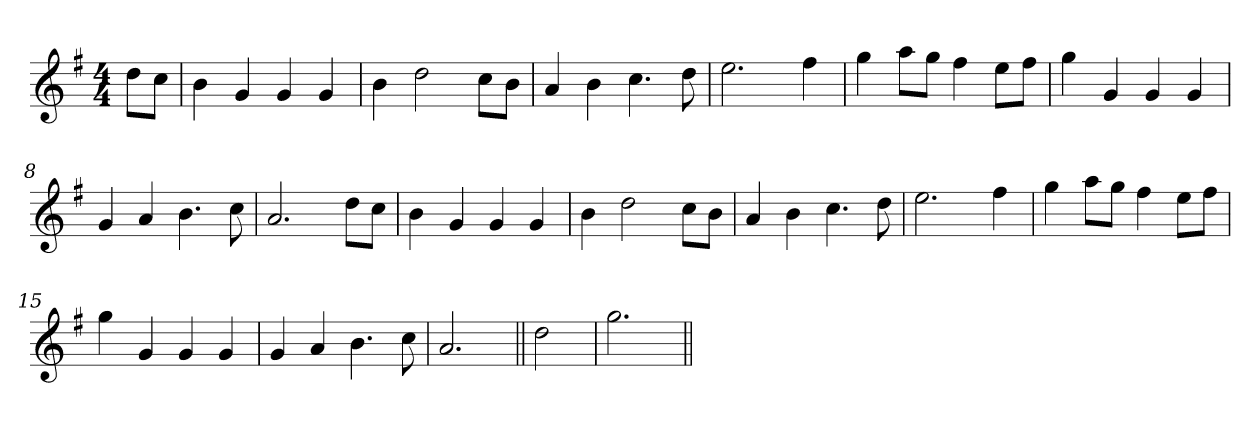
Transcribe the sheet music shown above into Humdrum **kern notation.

**kern
*part1
*staff1
*clefG2
*k[f#]
*G:
*M4/4
=1
8dd\L
8cc\J
=2
4b\
4g/
4g/
4g/
=3
4b\
2dd\
8cc\L
8b\J
=4
4a/
4b\
4.cc\
8dd\
=5
2.ee\
4ff#\
=6
4gg\
8aa\L
8gg\J
4ff#\
8ee\L
8ff#\J
=7
4gg\
4g/
4g/
4g/
=8
4g/
4a/
4.b\
8cc\
=9
2.a/
8dd\L
8cc\J
=10
4b\
4g/
4g/
4g/
!!LO:LB:g=z
=11
4b\
2dd\
8cc\L
8b\J
=12
4a/
4b\
4.cc\
8dd\
=13
2.ee\
4ff#\
=14
4gg\
8aa\L
8gg\J
4ff#\
8ee\L
8ff#\J
=15
4gg\
4g/
4g/
4g/
=16
4g/
4a/
4.b\
8cc\
=17
2.a/
=18||
2dd\
=19
2.gg\
=||
*-
